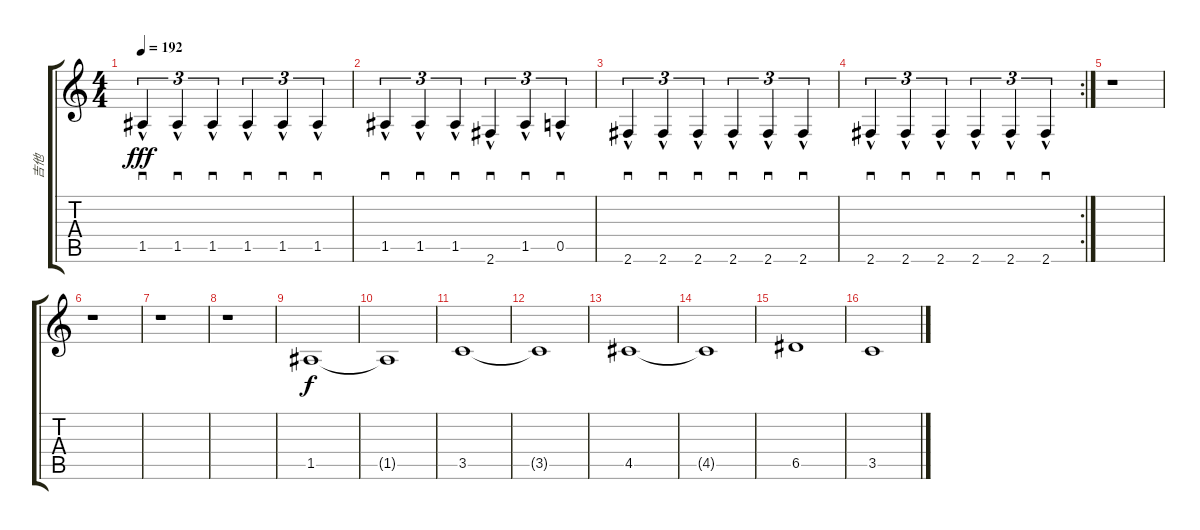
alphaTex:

\track ("吉他" "吉他") {instrument overdrivenguitar}
\staff {score tabs}
\tuning (E4 B3 G3 D3 A2 E2) {hide}
\ts (4 4)
\tempo 192
\clef g2
\ks c
1.5{hac}.4{sd tu (3 2) dy fff} 1.5{hac}.4{sd tu (3 2)} 1.5{hac}.4{sd tu (3 2)} 1.5{hac}.4{sd tu (3 2)} 1.5{hac}.4{sd tu (3 2)} 1.5{hac}.4{sd tu (3 2)} |
1.5{hac}.4{sd tu (3 2)} 1.5{hac}.4{sd tu (3 2)} 1.5{hac}.4{sd tu (3 2)} 2.6{hac}.4{sd tu (3 2)} 1.5{hac}.4{sd tu (3 2)} 0.5{hac}.4{sd tu (3 2)} |
2.6{hac}.4{sd tu (3 2)} 2.6{hac}.4{sd tu (3 2)} 2.6{hac}.4{sd tu (3 2)} 2.6{hac}.4{sd tu (3 2)} 2.6{hac}.4{sd tu (3 2)} 2.6{hac}.4{sd tu (3 2)} |
\rc 2
2.6{hac}.4{sd tu (3 2)} 2.6{hac}.4{sd tu (3 2)} 2.6{hac}.4{sd tu (3 2)} 2.6{hac}.4{sd tu (3 2)} 2.6{hac}.4{sd tu (3 2)} 2.6{hac}.4{sd tu (3 2)} |
r.1 |
r.1 |
r.1 |
r.1 |
1.5.1{dy f} |
1.5{t}.1 |
3.5.1 |
3.5{t}.1 |
4.5.1 |
4.5{t}.1 |
6.5.1 |
3.5.1
